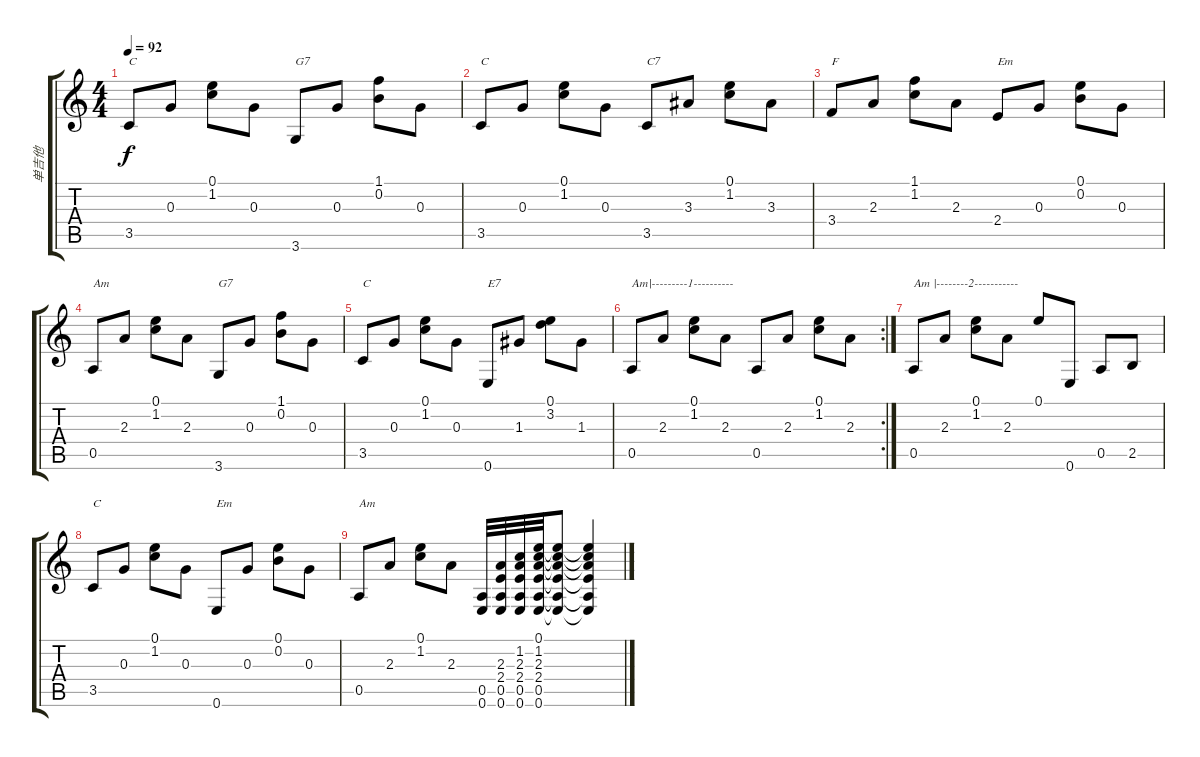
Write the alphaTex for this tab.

\track ("单吉他" "单吉他") {instrument acousticguitarsteel}
\staff {score tabs}
\tuning (E4 B3 G3 D3 A2 E2) {hide}
\ts (4 4)
\tempo 92
\clef g2
\ks c
3.5.8{txt "C" dy f} 0.3.8 (0.1 1.2).8 0.3.8 3.6.8{txt "G7"} 0.3.8 (1.1 0.2).8 0.3.8 |
3.5.8{txt "C"} 0.3.8 (0.1 1.2).8 0.3.8 3.5.8{txt "C7"} 3.3.8 (0.1 1.2).8 3.3.8 |
3.4.8{txt "F"} 2.3.8 (1.1 1.2).8 2.3.8 2.4.8{txt "Em"} 0.3.8 (0.1 0.2).8 0.3.8 |
0.5.8{txt "Am"} 2.3.8 (0.1 1.2).8 2.3.8 3.6.8{txt "G7"} 0.3.8 (1.1 0.2).8 0.3.8 |
3.5.8{txt "C"} 0.3.8 (0.1 1.2).8 0.3.8 0.6.8{txt "E7"} 1.3.8 (0.1 3.2).8 1.3.8 |
\rc 2
0.5.8{txt "Am|---------1----------"} 2.3.8 (0.1 1.2).8 2.3.8 0.5.8 2.3.8 (0.1 1.2).8 2.3.8 |
0.5.8{txt "Am |--------2-----------"} 2.3.8 (0.1 1.2).8 2.3.8 0.1.8 0.6.8 0.5.8 2.5.8 |
3.5.8{txt "C"} 0.3.8 (0.1 1.2).8 0.3.8 0.6.8{txt "Em"} 0.3.8 (0.1 0.2).8 0.3.8 |
0.5.8{txt "Am"} 2.3.8 (0.1 1.2).8 2.3.8 (0.5 0.6).32 (2.3 2.4 0.5 0.6).32 (1.2 2.3 2.4 0.5 0.6).32 (0.1 1.2 2.3 2.4 0.5 0.6).32 (0.1{t} 1.2{t} 2.3{t} 2.4{t} 0.5{t} 0.6{t}).8 (0.1{t} 1.2{t} 2.3{t} 2.4{t} 0.5{t} 0.6{t}).4
